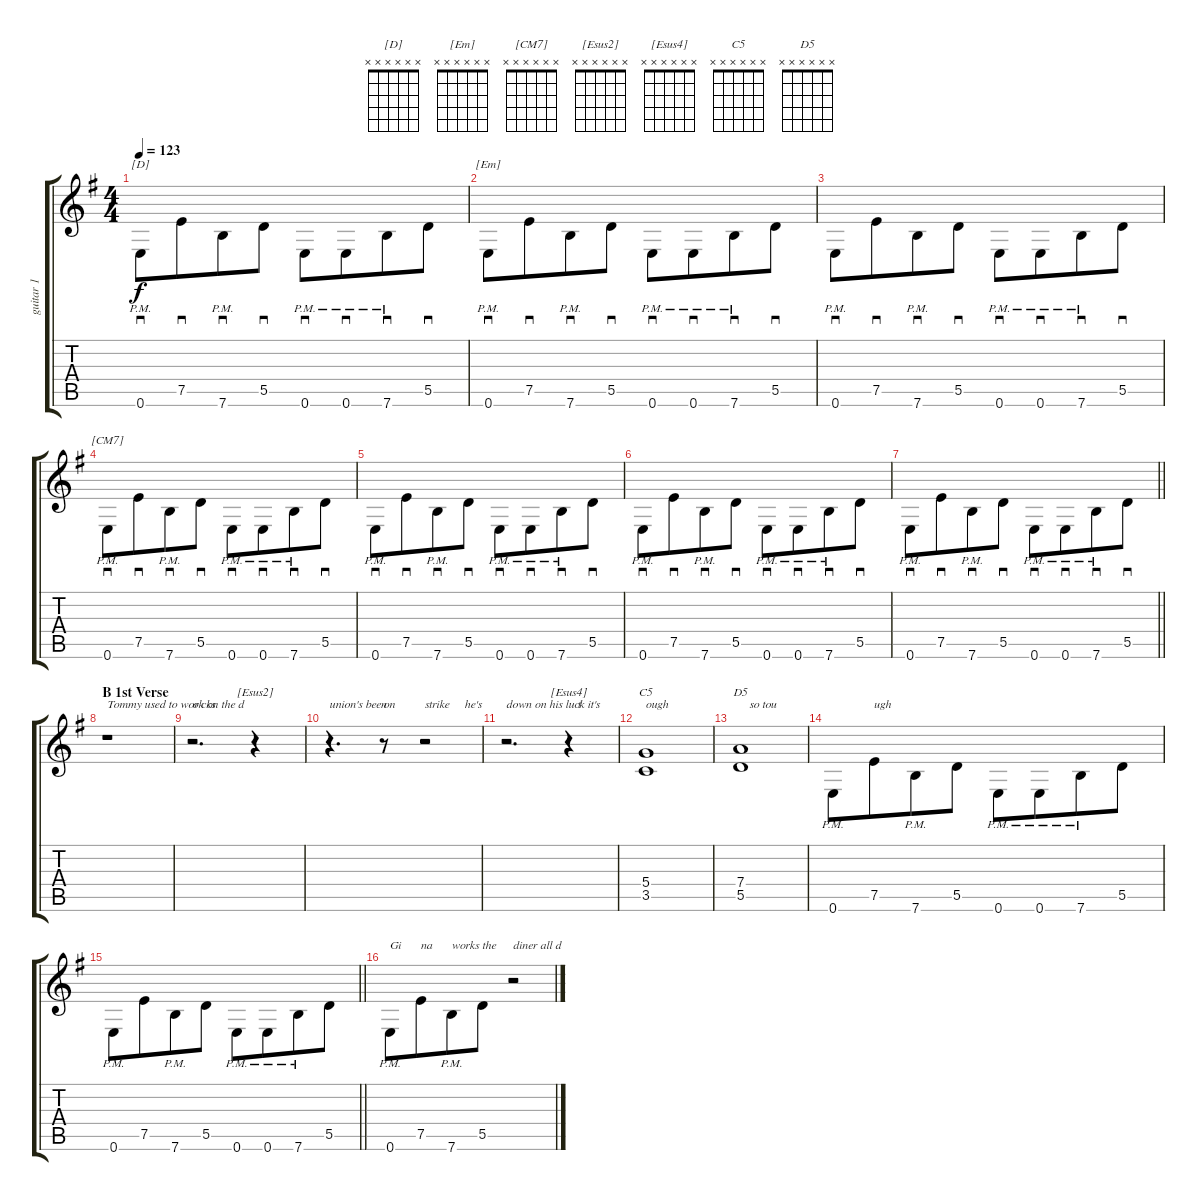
\track ("guitar 1" "guitar 1") {instrument distortionguitar}
\staff {score tabs}
\tuning (E4 B3 G3 D3 A2 E2) {hide}
\chord ("[D]" x x x x x x)
\chord ("[Em]" x x x x x x)
\chord ("[CM7]" x x x x x x)
\chord ("[Esus2]" x x x x x x)
\chord ("[Esus4]" x x x x x x)
\chord ("C5" x x x x x x)
\chord ("D5" x x x x x x)
\ts (4 4)
\tempo 123
\clef g2
\ks g
0.6{pm}.8{sd ch "[D]" dy f beam Down} 7.5.8{sd beam Down beam merge} 7.6{pm}.8{sd beam Down} 5.5.8{sd beam Down} 0.6{pm}.8{sd beam Down} 0.6{pm}.8{sd beam Down beam merge} 7.6{pm}.8{sd beam Down} 5.5.8{sd beam Down} |
0.6{pm}.8{sd ch "[Em]" beam Down} 7.5.8{sd beam Down beam merge} 7.6{pm}.8{sd beam Down} 5.5.8{sd beam Down} 0.6{pm}.8{sd beam Down} 0.6{pm}.8{sd beam Down beam merge} 7.6{pm}.8{sd beam Down} 5.5.8{sd beam Down} |
0.6{pm}.8{sd beam Down} 7.5.8{sd beam Down beam merge} 7.6{pm}.8{sd beam Down} 5.5.8{sd beam Down} 0.6{pm}.8{sd beam Down} 0.6{pm}.8{sd beam Down beam merge} 7.6{pm}.8{sd beam Down} 5.5.8{sd beam Down} |
0.6{pm}.8{sd ch "[CM7]" beam Down} 7.5.8{sd beam Down beam merge} 7.6{pm}.8{sd beam Down} 5.5.8{sd beam Down} 0.6{pm}.8{sd beam Down} 0.6{pm}.8{sd beam Down beam merge} 7.6{pm}.8{sd beam Down} 5.5.8{sd beam Down} |
0.6{pm}.8{sd beam Down} 7.5.8{sd beam Down beam merge} 7.6{pm}.8{sd beam Down} 5.5.8{sd beam Down} 0.6{pm}.8{sd beam Down} 0.6{pm}.8{sd beam Down beam merge} 7.6{pm}.8{sd beam Down} 5.5.8{sd beam Down} |
0.6{pm}.8{sd beam Down} 7.5.8{sd beam Down beam merge} 7.6{pm}.8{sd beam Down} 5.5.8{sd beam Down} 0.6{pm}.8{sd beam Down} 0.6{pm}.8{sd beam Down beam merge} 7.6{pm}.8{sd beam Down} 5.5.8{sd beam Down} |
\barLineRight lightlight
0.6{pm}.8{sd beam Down} 7.5.8{sd beam Down beam merge} 7.6{pm}.8{sd beam Down} 5.5.8{sd beam Down} 0.6{pm}.8{sd beam Down} 0.6{pm}.8{sd beam Down beam merge} 7.6{pm}.8{sd beam Down} 5.5.8{sd beam Down} |
\section ("" "B 1st Verse")
r.1{txt "Tommy used to work on the d"} |
r.2{d txt "o cks"} r.4{ch "[Esus2]"} |
r.4{d txt "union's been"} r.8{txt "on"} r.2{txt "strike     he's"} |
r.2{d txt "down on his luck it's"} r.4{ch "[Esus4]" txt "   t"} |
(5.4 3.5).1{ch "C5" txt "ough"} |
(7.4 5.5).1{ch "D5" txt "   so tou"} |
0.6{pm}.8{beam Down} 7.5.8{txt "ugh" beam Down beam merge} 7.6{pm}.8{beam Down} 5.5.8{beam Down} 0.6{pm}.8{beam Down} 0.6{pm}.8{beam Down beam merge} 7.6{pm}.8{beam Down} 5.5.8{beam Down} |
\barLineRight lightlight
0.6{pm}.8{beam Down} 7.5.8{beam Down beam merge} 7.6{pm}.8{beam Down} 5.5.8{beam Down} 0.6{pm}.8{beam Down} 0.6{pm}.8{beam Down beam merge} 7.6{pm}.8{beam Down} 5.5.8{beam Down} |
0.6{pm}.8{txt "Gi" beam Down} 7.5.8{txt "na" beam Down beam merge} 7.6{pm}.8{txt "works" beam Down} 5.5.8{txt "the" beam Down} r.2{txt "diner all d"}
